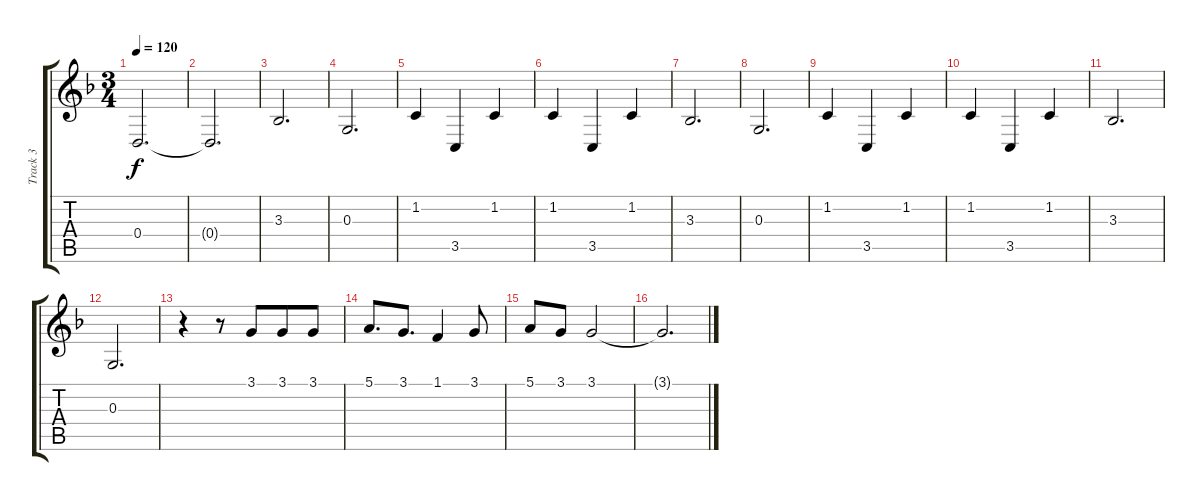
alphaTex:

\track ("Track 3" "Track 3") {instrument cello}
\staff {score tabs}
\tuning (E4 B3 G3 D3 A2 E2) {hide}
\ts (3 4)
\tempo 120
\clef g2
\ks dminor
0.4.2{d dy f} |
0.4{t}.2{d} |
3.3.2{d} |
0.3.2{d} |
1.2.4 3.5.4 1.2.4 |
1.2.4 3.5.4 1.2.4 |
3.3.2{d} |
0.3.2{d} |
1.2.4 3.5.4 1.2.4 |
1.2.4 3.5.4 1.2.4 |
3.3.2{d} |
0.3.2{d} |
r.4 r.8 3.1.8{beam merge} 3.1.8 3.1.8 |
5.1.8{d} 3.1.8{d} 1.1.4 3.1.8 |
5.1.8 3.1.8 3.1.2 |
3.1{t}.2{d}
